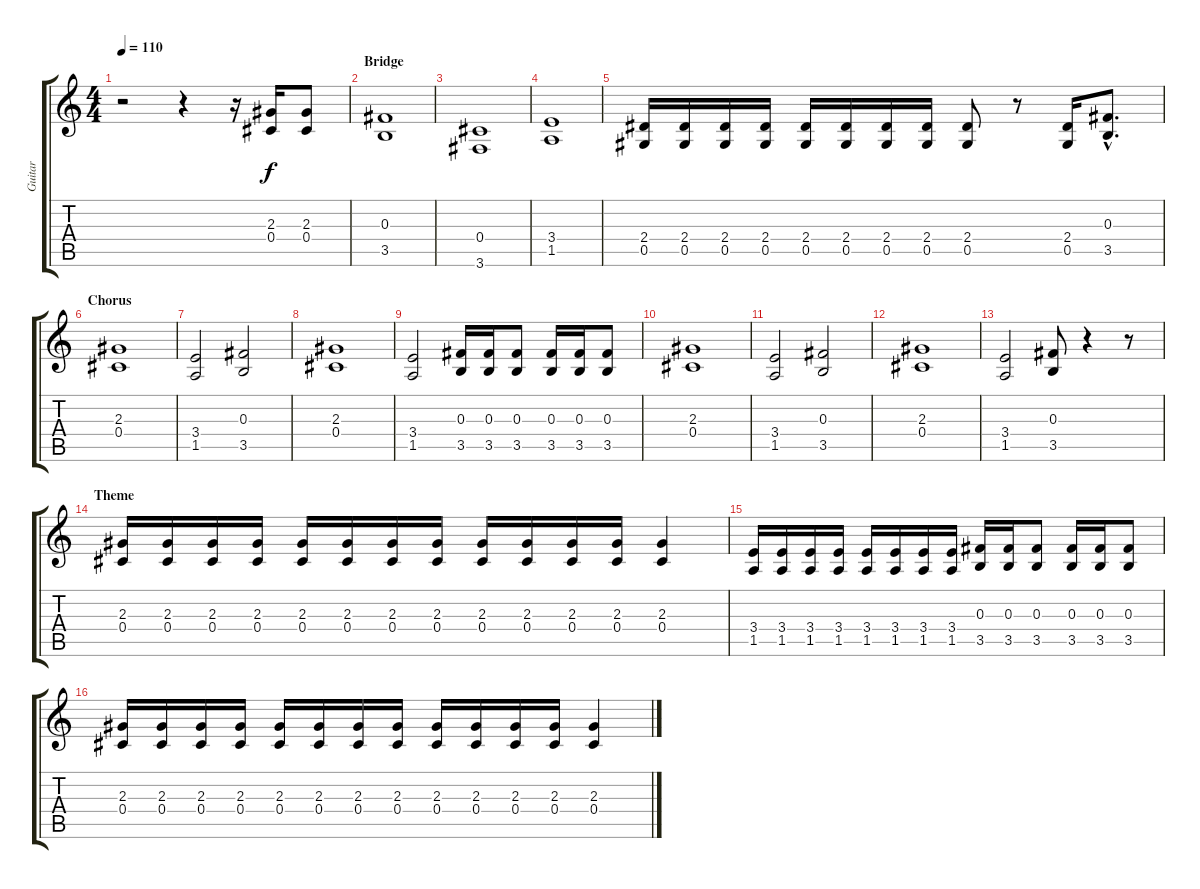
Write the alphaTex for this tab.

\track ("Guitar" "Guitar") {instrument distortionguitar}
\staff {score tabs}
\tuning (Eb4 Bb3 Gb3 Db3 Ab2 Eb2) {hide}
\ts (4 4)
\tempo 110
\clef g2
\ks c
r.2{dy f} r.4 r.16 (2.3 0.4).16 (2.3 0.4).8 |
\section ("" "Bridge")
(0.3 3.5).1 |
(0.4 3.6).1 |
(3.4 1.5).1 |
(2.4 0.5).16 (2.4 0.5).16 (2.4 0.5).16 (2.4 0.5).16 (2.4 0.5).16 (2.4 0.5).16 (2.4 0.5).16 (2.4 0.5).16 (2.4 0.5).8 r.8 (2.4 0.5).16 (0.3{hac} 3.5{hac}).8{d} |
\section ("" "Chorus")
(2.3 0.4).1 |
(3.4 1.5).2 (0.3 3.5).2 |
(2.3 0.4).1 |
(3.4 1.5).2 (0.3 3.5).16 (0.3 3.5).16 (0.3 3.5).8 (0.3 3.5).16 (0.3 3.5).16 (0.3 3.5).8 |
(2.3 0.4).1 |
(3.4 1.5).2 (0.3 3.5).2 |
(2.3 0.4).1 |
(3.4 1.5).2 (0.3 3.5).8 r.4 r.8 |
\section ("" "Theme")
(2.3 0.4).16 (2.3 0.4).16 (2.3 0.4).16 (2.3 0.4).16 (2.3 0.4).16 (2.3 0.4).16 (2.3 0.4).16 (2.3 0.4).16 (2.3 0.4).16 (2.3 0.4).16 (2.3 0.4).16 (2.3 0.4).16 (2.3 0.4).4 |
(3.4 1.5).16 (3.4 1.5).16 (3.4 1.5).16 (3.4 1.5).16 (3.4 1.5).16 (3.4 1.5).16 (3.4 1.5).16 (3.4 1.5).16 (0.3 3.5).16 (0.3 3.5).16 (0.3 3.5).8 (0.3 3.5).16 (0.3 3.5).16 (0.3 3.5).8 |
(2.3 0.4).16 (2.3 0.4).16 (2.3 0.4).16 (2.3 0.4).16 (2.3 0.4).16 (2.3 0.4).16 (2.3 0.4).16 (2.3 0.4).16 (2.3 0.4).16 (2.3 0.4).16 (2.3 0.4).16 (2.3 0.4).16 (2.3 0.4).4
